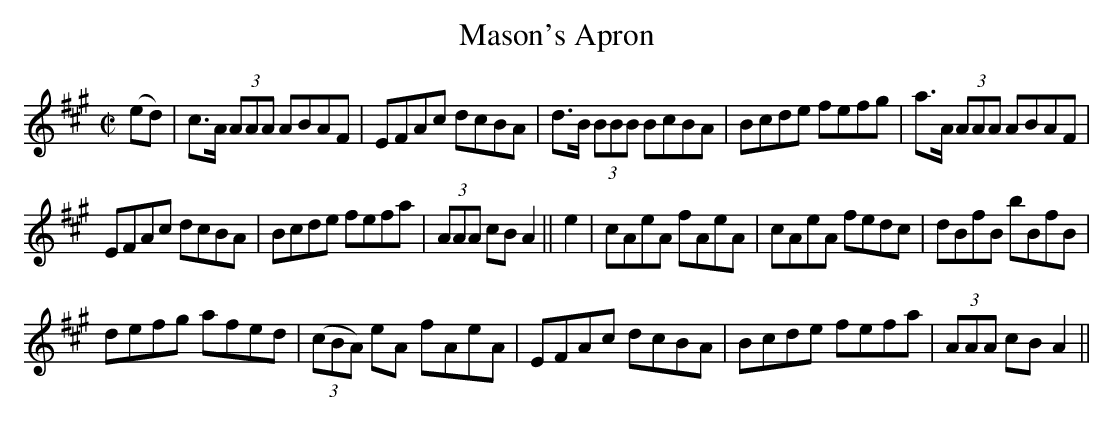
X:1
T:Mason's Apron
M:C|
L:1/8
K:A
(ed)|c>A (3AAA ABAF|EFAc dcBA|d>B (3BBB BcBA|Bcde fefg|a>A (3AAA ABAF|
EFAc dcBA|Bcde fefa|(3AAA cB A2||e2|cAeA fAeA|cAeA fedc|dBfB bBfB|
defg afed|(3(cBA) eA fAeA|EFAc dcBA|Bcde fefa|(3AAA cB A2||
